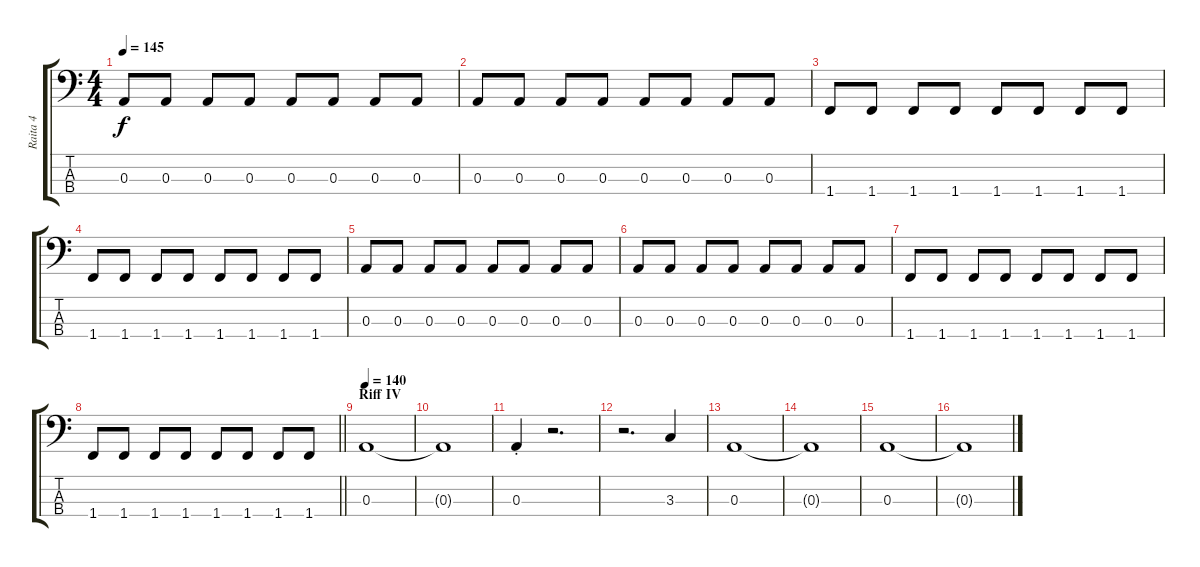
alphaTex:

\track ("Raita 4" "Raita 4") {instrument electricbasspick}
\staff {score tabs}
\tuning (G2 D2 A1 E1) {hide}
\ts (4 4)
\tempo 145
\clef f4
\ks c
0.3.8{dy f} 0.3.8 0.3.8 0.3.8 0.3.8 0.3.8 0.3.8 0.3.8 |
0.3.8 0.3.8 0.3.8 0.3.8 0.3.8 0.3.8 0.3.8 0.3.8 |
1.4.8 1.4.8 1.4.8 1.4.8 1.4.8 1.4.8 1.4.8 1.4.8 |
1.4.8 1.4.8 1.4.8 1.4.8 1.4.8 1.4.8 1.4.8 1.4.8 |
0.3.8 0.3.8 0.3.8 0.3.8 0.3.8 0.3.8 0.3.8 0.3.8 |
0.3.8 0.3.8 0.3.8 0.3.8 0.3.8 0.3.8 0.3.8 0.3.8 |
1.4.8 1.4.8 1.4.8 1.4.8 1.4.8 1.4.8 1.4.8 1.4.8 |
\barLineRight lightlight
1.4.8 1.4.8 1.4.8 1.4.8 1.4.8 1.4.8 1.4.8 1.4.8 |
\section ("" "Riff IV")
\tempo 140
0.3.1 |
0.3{t}.1 |
0.3{st}.4 r.2{d} |
r.2{d} 3.3.4 |
0.3.1 |
0.3{t}.1 |
0.3.1 |
0.3{t}.1
